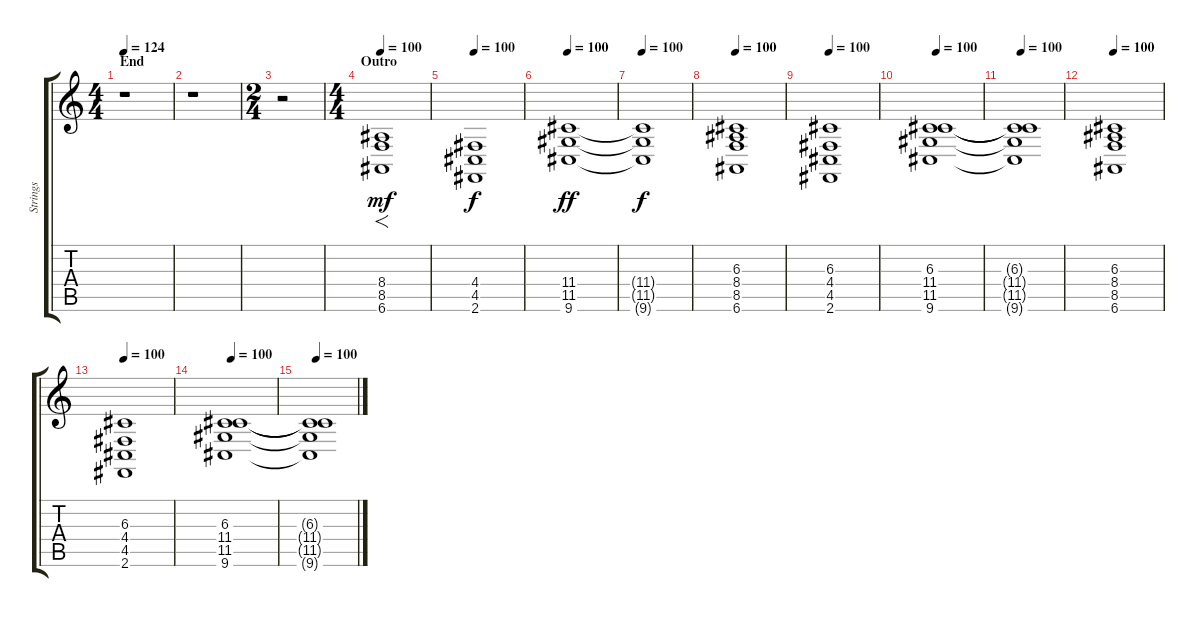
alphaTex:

\track ("Strings" "Strings") {instrument stringensemble1}
\staff {score tabs}
\tuning (E4 B3 G3 D3 A2 E2) {hide}
\ts (4 4)
\section ("" "End")
\tempo 124
\clef g2
\ks c
r.1{dy p} |
r.1 |
\ts (2 4)
r.2 |
\ts (4 4)
\section ("" "Outro")
\tempo 100
(8.4 8.5 6.6).1{f dy mf instrument synthstrings1} |
\tempo 100
(4.4 4.5 2.6).1{dy f} |
\tempo 100
(11.4 11.5 9.6).1{dy ff} |
\tempo 100
(11.4{t} 11.5{t} 9.6{t}).1{dy f} |
\tempo 100
(6.3 8.4 8.5 6.6).1 |
\tempo 100
(6.3 4.4 4.5 2.6).1 |
\tempo 100
(6.3 11.4 11.5 9.6).1 |
\tempo 100
(6.3{t} 11.4{t} 11.5{t} 9.6{t}).1 |
\tempo 100
(6.3 8.4 8.5 6.6).1 |
\tempo 100
(6.3 4.4 4.5 2.6).1 |
\tempo 100
(6.3 11.4 11.5 9.6).1 |
\tempo 100
(6.3{t} 11.4{t} 11.5{t} 9.6{t}).1
